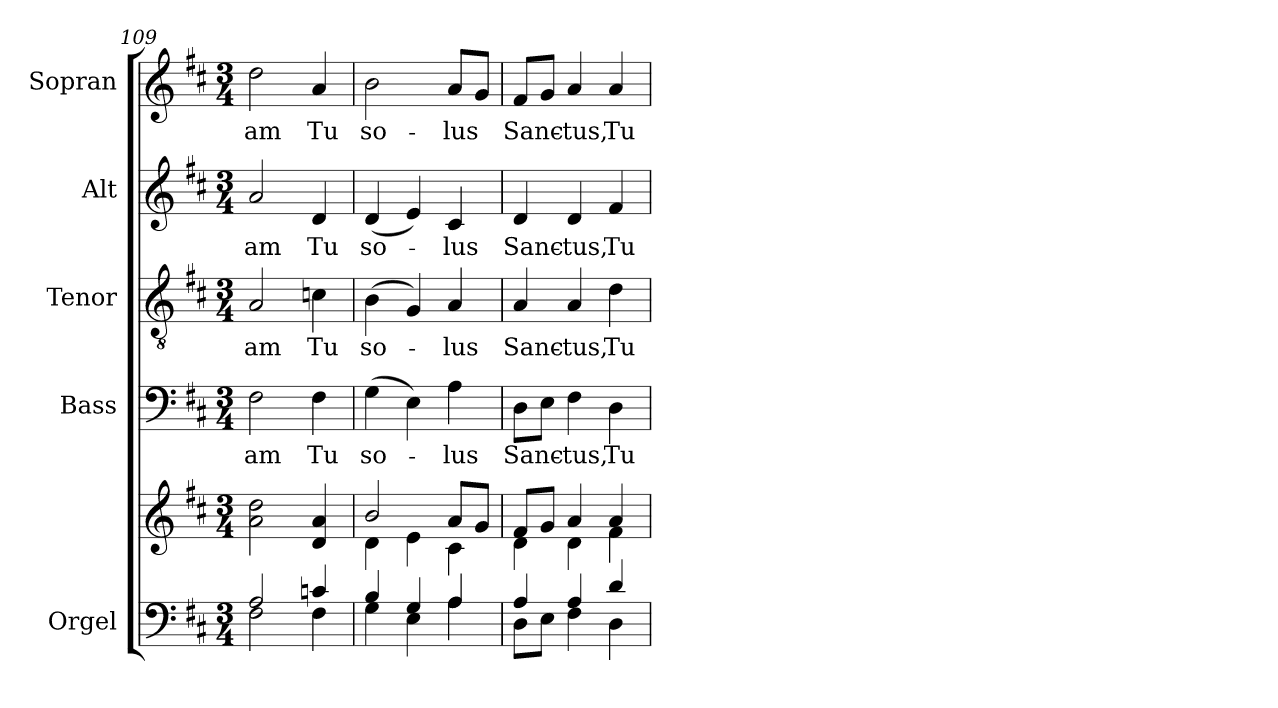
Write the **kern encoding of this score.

**kern	**kern	**kern	**text	**kern	**text	**kern	**text	**kern	**text
*part5	*part5	*part4	*part4	*part3	*part3	*part2	*part2	*part1	*part1
*staff6	*staff5	*staff4	*staff4	*staff3	*staff3	*staff2	*staff2	*staff1	*staff1
*I"Orgel	*	*I"Bass	*	*I"Tenor	*	*I"Alt	*	*I"Sopran	*
*I'Org.	*	*I'B.	*	*I'T.	*	*I'A.	*	*I'S.	*
*clefF4	*clefG2	*clefF4	*	*clefGv2	*	*clefG2	*	*clefG2	*
*k[f#c#]	*k[f#c#]	*k[f#c#]	*	*k[f#c#]	*	*k[f#c#]	*	*k[f#c#]	*
*D:	*D:	*D:	*	*D:	*	*D:	*	*D:	*
*M3/4	*M3/4	*M3/4	*	*M3/4	*	*M3/4	*	*M3/4	*
=109	=109	=109	=109	=109	=109	=109	=109	=109	=109
*^	*	*	*	*	*	*	*	*	*
2A/	2F#\	2a\ 2dd\	2F#\	-am	2A/	-am	2a/	-am	2dd\	-am
4cn/	4F#\	4d/ 4a/	4F#\	Tu	4cn\	Tu	4d/	Tu	4a/	Tu
!!LO:PB:g=z
=110	=110	=110	=110	=110	=110	=110	=110	=110	=110	=110
*	*	*^	*	*	*	*	*	*	*	*
4B/	4G\	2b/	4d\	(4G\	so-	(4B\	so-	(4d/	so-	2b\	so-
4G/	4E\	.	4e\	4E\)	.	4G/)	.	4e/)	.	.	.
4A/	4A\	8a/L	4c#\	4A\	-lus	4A/	-lus	4c#/	-lus	8a/L	-lus
.	.	8g/J	.	.	.	.	.	.	.	8g/J	.
=111	=111	=111	=111	=111	=111	=111	=111	=111	=111	=111	=111
4A/	8D\L	8f#/L	4d\	8D\L	Sanc-	4A/	Sanc-	4d/	Sanc-	8f#/L	Sanc-
.	8E\J	8g/J	.	8E\J	.	.	.	.	.	8g/J	.
4A/	4F#\	4a/	4d\	4F#\	-tus,	4A/	-tus,	4d/	-tus,	4a/	-tus,
4d/	4D\	4a/	4f#\	4D\	Tu	4d\	Tu	4f#/	Tu	4a/	Tu
*v	*v	*	*	*	*	*	*	*	*	*	*
*	*v	*v	*	*	*	*	*	*	*	*
=	=	=	=	=	=	=	=	=	=
*-	*-	*-	*-	*-	*-	*-	*-	*-	*-
